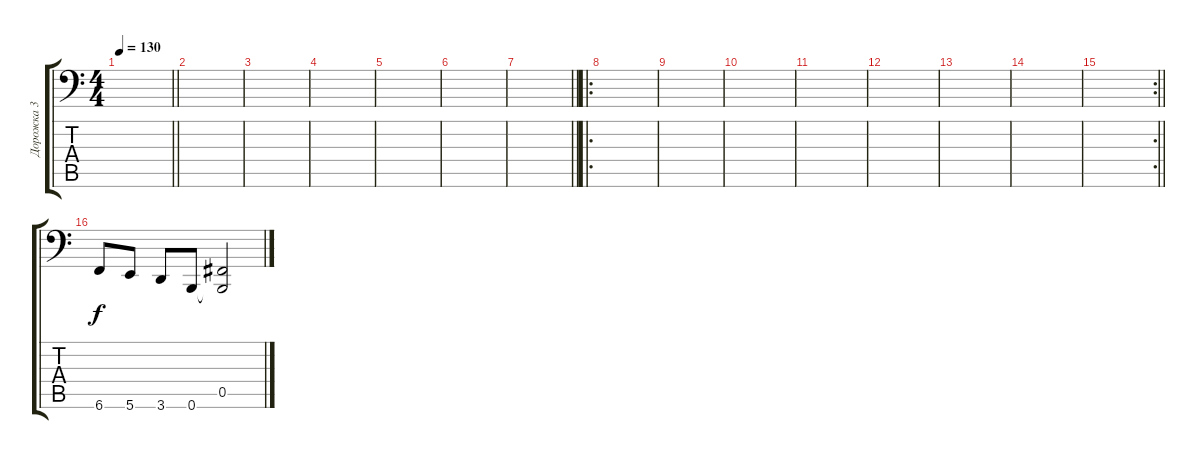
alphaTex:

\track ("Дорожка 3" "Дорожка 3") {instrument electricbassfinger}
\staff {score tabs}
\tuning (Db3 Ab2 E2 B1 Gb1 B0) {hide}
\ts (4 4)
\tempo 130
\clef f4
\barLineRight lightlight
\ks c
|
|
|
|
|
|
\barLineRight lightlight
|
\ro
|
|
|
|
|
|
|
\rc 2
\barLineRight lightlight
|
6.6.8 5.6.8 3.6.8 0.6.8 (0.5 0.6{t}).2
